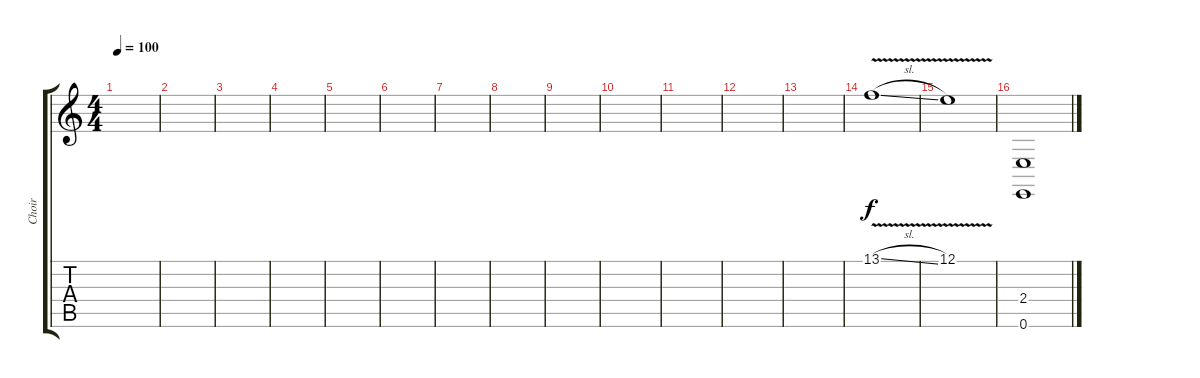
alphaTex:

\track ("Choir" "Choir") {instrument choiraahs}
\staff {score tabs}
\tuning (E4 B3 G3 D3 A2 E2) {hide}
\ts (4 4)
\tempo 100
\clef g2
\ks c
|
|
|
|
|
|
|
|
|
|
|
|
|
13.1{v sl}.1{volume 16} |
12.1{v}.1{volume 0} |
(2.4 0.6).1{volume 13}
